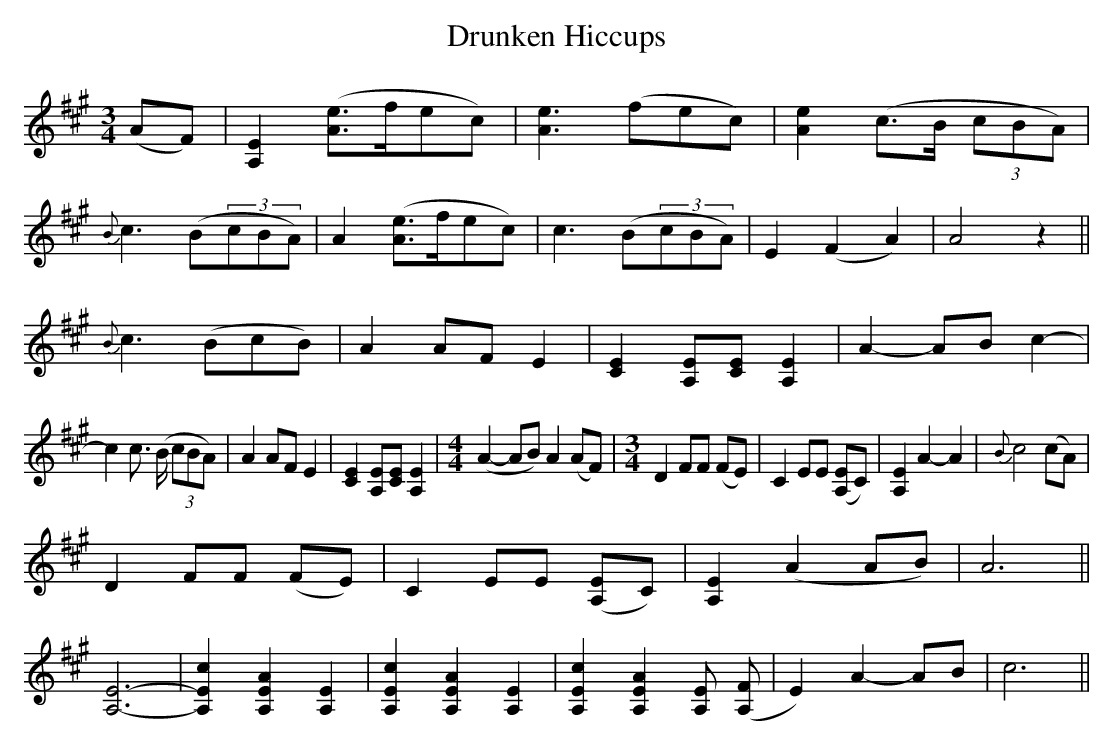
X:1
T:Drunken Hiccups
M:3/4
K:A
L:1/8
(AF) \
|  [E2A,2] ([e3/2A3/2]f/ec)  | [e3A3] (fec) |  [e2A2] (c3/2B/ (3cBA) |
{B}c3 (B(3cBA) | A2 ([e3/2A3/2]f/ec) | c3  (B(3cBA) | E2 (F2 A2) | A4 z2 ||
{B}c3 (BcB) |  A2 AF E2 | [E2C2][EA,][EC][E2A,2]  | A2-AB c2- |
c2 c3/2 (B/ (3cBA) | A2 AF E2 | [E2C2][EA,][EC][E2A,2]  | \
[M:4/4] (A2-AB) A2 (AF) | \
[M:3/4] D2 FF (FE)  |  C2 EE ([EA,]C) | [E2A,2] A2-A2 | {B}c4 (cA) |
D2 FF (FE)  | C2 EE ([EA,]C) | [E2A,2] (A2AB) | A6 ||
[E6A,6] - | [c2E2A,2] [A2E2A,2] [E2A,2] | [c2E2A,2] [A2E2A,2] [E2A,2] | [c2E2A,2] [A2E2A,2] [EA,] ([FA,] | E2) A2-AB | c6 ||
